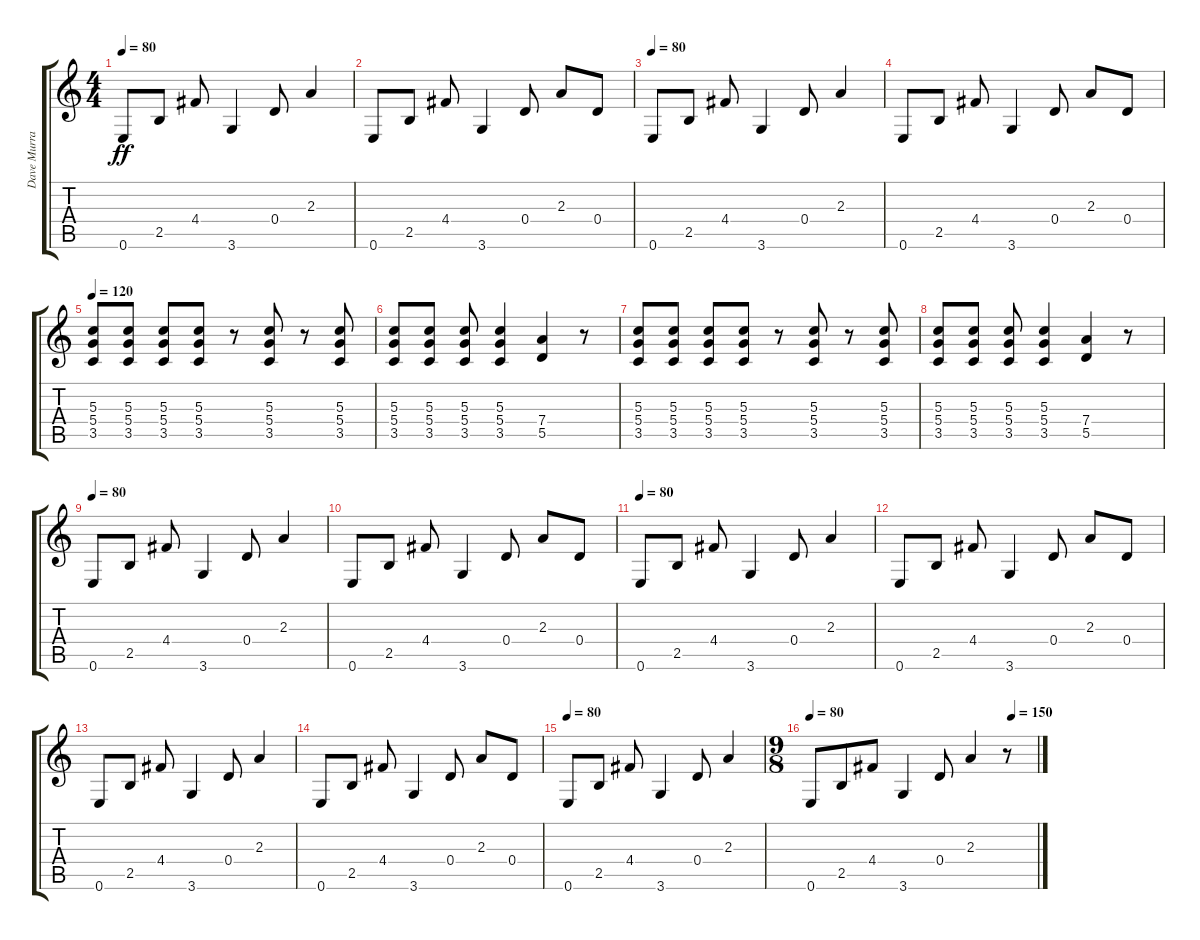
\track ("Dave Murray" "Dave Murra") {instrument overdrivenguitar}
\staff {score tabs}
\tuning (E4 B3 G3 D3 A2 E2) {hide}
\ts (4 4)
\tempo 80
\clef g2
\ks c
0.6.8{dy ff instrument electricguitarclean} 2.5.8 4.4.8 3.6.4 0.4.8 2.3.4 |
0.6.8 2.5.8 4.4.8 3.6.4 0.4.8 2.3.8 0.4.8 |
\tempo 80
0.6.8{instrument electricguitarclean} 2.5.8 4.4.8 3.6.4 0.4.8 2.3.4 |
0.6.8 2.5.8 4.4.8 3.6.4 0.4.8 2.3.8 0.4.8 |
\tempo 120
(5.3 5.4 3.5).8{instrument overdrivenguitar} (5.3 5.4 3.5).8 (5.3 5.4 3.5).8 (5.3 5.4 3.5).8 r.8 (5.3 5.4 3.5).8 r.8 (5.3 5.4 3.5).8 |
(5.3 5.4 3.5).8 (5.3 5.4 3.5).8 (5.3 5.4 3.5).8 (5.3 5.4 3.5).4 (7.4 5.5).4 r.8 |
(5.3 5.4 3.5).8{instrument overdrivenguitar} (5.3 5.4 3.5).8 (5.3 5.4 3.5).8 (5.3 5.4 3.5).8 r.8 (5.3 5.4 3.5).8 r.8 (5.3 5.4 3.5).8 |
(5.3 5.4 3.5).8 (5.3 5.4 3.5).8 (5.3 5.4 3.5).8 (5.3 5.4 3.5).4 (7.4 5.5).4 r.8 |
\tempo 112
\tempo 80
0.6.8{instrument electricguitarclean} 2.5.8 4.4.8 3.6.4 0.4.8 2.3.4 |
0.6.8 2.5.8 4.4.8 3.6.4 0.4.8 2.3.8 0.4.8 |
\tempo 80
0.6.8{instrument electricguitarclean} 2.5.8 4.4.8 3.6.4 0.4.8 2.3.4 |
0.6.8 2.5.8 4.4.8 3.6.4 0.4.8 2.3.8 0.4.8 |
0.6.8{instrument electricguitarclean} 2.5.8 4.4.8 3.6.4 0.4.8 2.3.4 |
0.6.8 2.5.8 4.4.8 3.6.4 0.4.8 2.3.8 0.4.8 |
\tempo 80
0.6.8{instrument electricguitarclean} 2.5.8 4.4.8 3.6.4 0.4.8 2.3.4 |
\ts (9 8)
\tempo 112
\tempo (185 0.8888888888888888)
\tempo (150 0.8888888888888888)
\tempo 80
0.6.8 2.5.8 4.4.8 3.6.4 0.4.8 2.3.4 r.8
